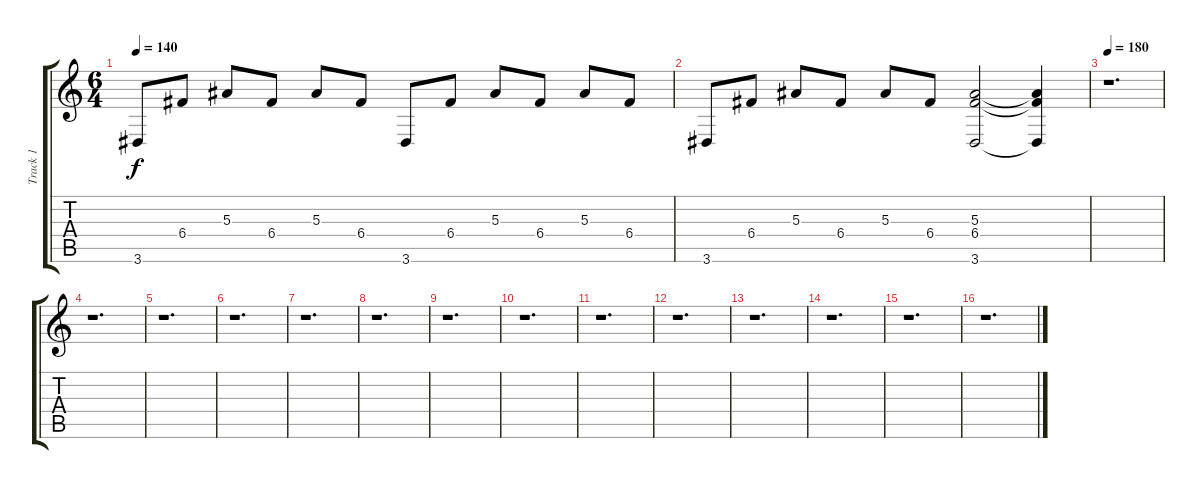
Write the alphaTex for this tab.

\track ("Track 1" "Track 1") {instrument acousticguitarsteel}
\staff {score tabs}
\tuning (D4 A3 F3 C3 G2 C2) {hide}
\ts (6 4)
\tempo 140
\clef g2
\ks c
3.6.8{dy f} 6.4.8 5.3.8 6.4.8 5.3.8 6.4.8 3.6.8 6.4.8 5.3.8 6.4.8 5.3.8 6.4.8 |
3.6.8 6.4.8 5.3.8 6.4.8 5.3.8 6.4.8 (5.3 6.4 3.6).2 (5.3{t} 6.4{t} 3.6{t}).4 |
\tempo 180
r.1{d} |
r.1{d} |
r.1{d} |
r.1{d} |
r.1{d} |
r.1{d} |
r.1{d} |
r.1{d} |
r.1{d} |
r.1{d} |
r.1{d} |
r.1{d} |
r.1{d} |
r.1{d}
